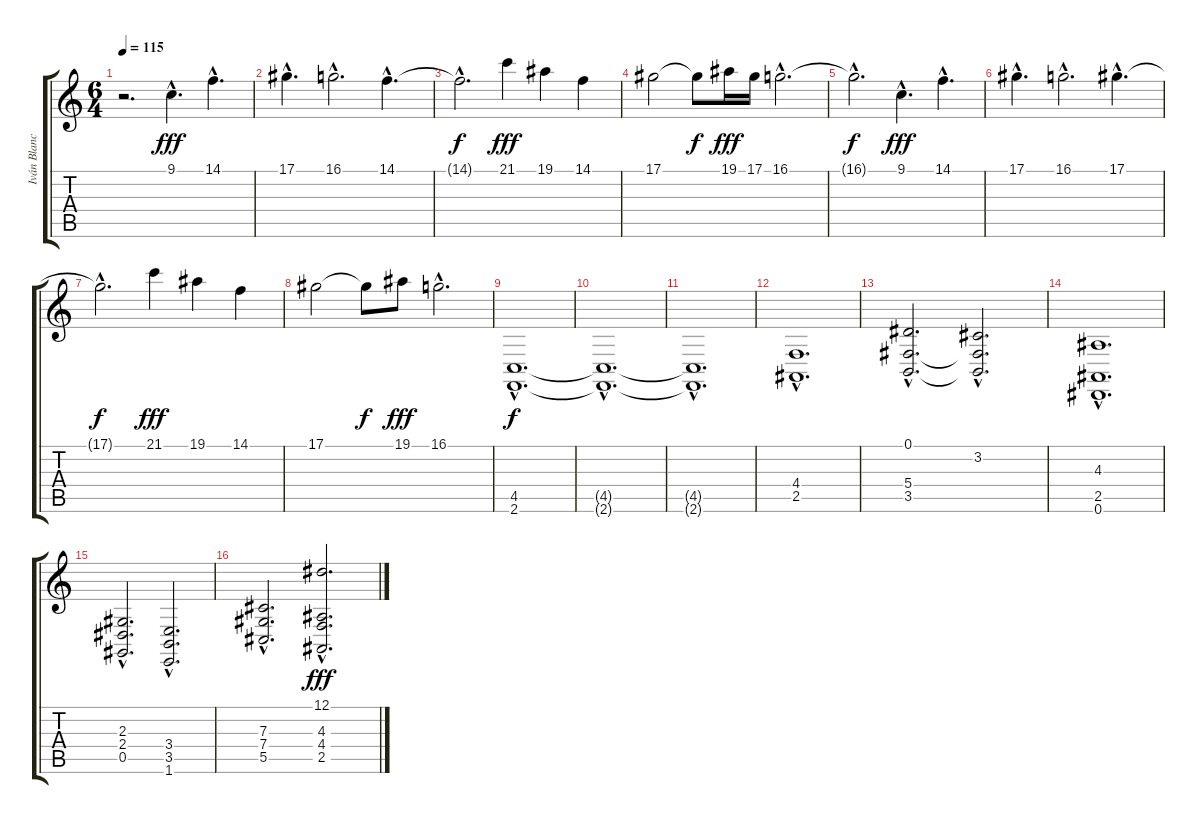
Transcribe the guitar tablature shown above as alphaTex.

\track ("Iván Blanco (I)" "Iván Blanc") {instrument choiraahs}
\staff {score tabs}
\tuning (Eb4 Bb3 Gb3 Db3 Ab2 Eb2) {hide}
\ts (6 4)
\tempo 115
\clef g2
\ks c
r.2{d dy f} 9.1{hac}.4{d dy fff} 14.1{hac}.4{d} |
17.1{hac}.4{d} 16.1{hac}.2{d} 14.1{hac}.4{d} |
14.1{hac t}.2{d dy f} 21.1.4{dy fff} 19.1.4 14.1.4 |
17.1.2 17.1{t}.8{dy f} 19.1.16{dy fff} 17.1.16 16.1{hac}.2{d} |
16.1{hac t}.2{d dy f} 9.1{hac}.4{d dy fff} 14.1{hac}.4{d} |
17.1{hac}.4{d} 16.1{hac}.2{d} 17.1{hac}.4{d} |
17.1{hac t}.2{d dy f} 21.1.4{dy fff} 19.1.4 14.1.4 |
17.1.2 17.1{t}.8{dy f} 19.1.8{dy fff} 16.1{hac}.2{d} |
(4.5{hac} 2.6{hac}).1{d dy f} |
(4.5{hac t} 2.6{hac t}).1{d} |
(4.5{hac t} 2.6{hac t}).1{d} |
(4.4{hac} 2.5{hac}).1{d} |
(0.1{hac} 5.4{hac} 3.5{hac}).2{d} (3.2{hac} 5.4{hac t} 3.5{hac t}).2{d} |
(4.3{hac} 2.5{hac} 0.6{hac}).1{d} |
(2.3{hac} 2.4{hac} 0.5{hac}).2{d} (3.4{hac} 3.5{hac} 1.6{hac}).2{d} |
(7.3{hac} 7.4{hac} 5.5{hac}).2{d} (12.1{hac} 4.3{hac} 4.4{hac} 2.5{hac}).2{d dy fff}
